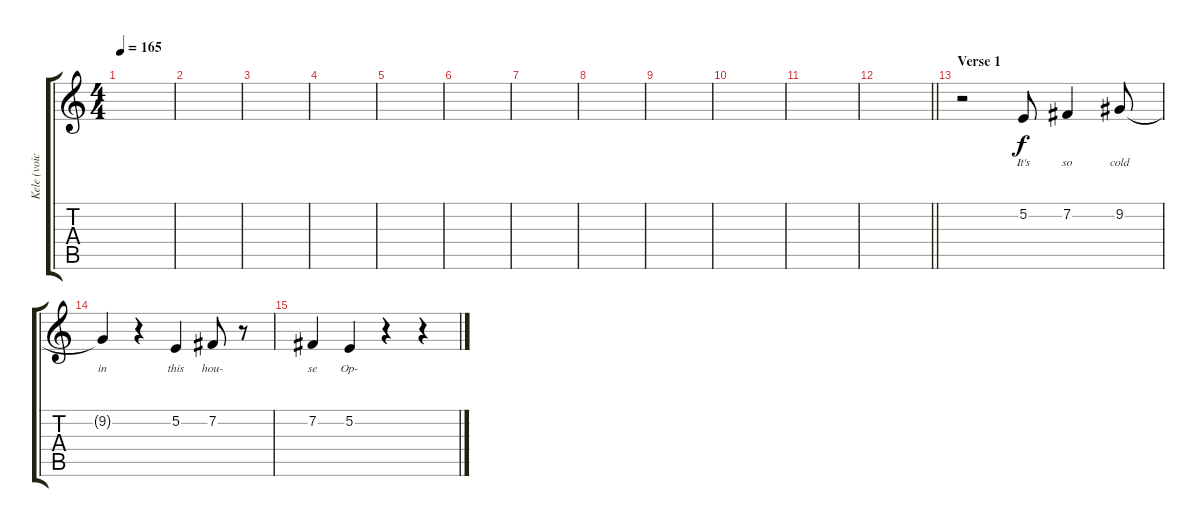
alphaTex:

\track ("Kele (voice)" "Kele (voic") {instrument oboe}
\staff {score tabs}
\tuning (E4 B3 G3 D3 A2 E2) {hide}
\ts (4 4)
\tempo 165
\clef g2
\ks c
|
|
|
|
|
|
|
|
|
|
|
\barLineRight lightlight
|
\section ("" "Verse 1")
r.2 5.2.8{lyrics (0 "It's") lyrics (1 "") lyrics (2 "") lyrics (3 "") lyrics (4 "")} 7.2.4{lyrics (0 "so") lyrics (1 "") lyrics (2 "") lyrics (3 "") lyrics (4 "")} 9.2.8{lyrics (0 "cold") lyrics (1 "") lyrics (2 "") lyrics (3 "") lyrics (4 "")} |
9.2{t}.4{lyrics (0 "in") lyrics (1 "") lyrics (2 "") lyrics (3 "") lyrics (4 "")} r.4 5.2.4{lyrics (0 "this") lyrics (1 "") lyrics (2 "") lyrics (3 "") lyrics (4 "")} 7.2.8{lyrics (0 "hou-") lyrics (1 "") lyrics (2 "") lyrics (3 "") lyrics (4 "")} r.8 |
7.2.4{lyrics (0 "se") lyrics (1 "") lyrics (2 "") lyrics (3 "") lyrics (4 "")} 5.2.4{lyrics (0 "Op-") lyrics (1 "") lyrics (2 "") lyrics (3 "") lyrics (4 "")} r.4 r.4
